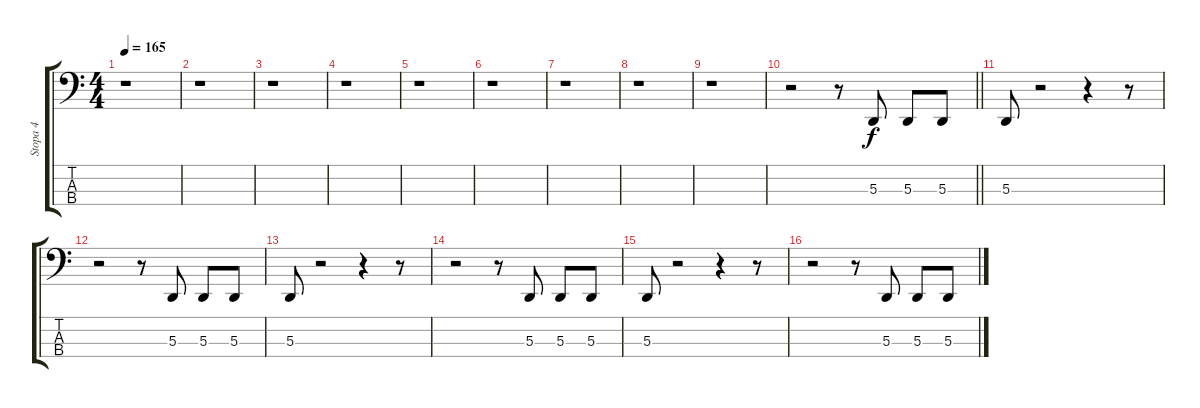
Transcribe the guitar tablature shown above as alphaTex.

\track ("Stopa 4" "Stopa 4") {instrument lead8bassandlead}
\staff {score tabs}
\tuning (G2 D2 A1 E1) {hide}
\ts (4 4)
\tempo 165
\clef f4
\ks c
r.1{dy f} |
r.1 |
r.1 |
r.1 |
r.1 |
r.1 |
r.1 |
r.1 |
r.1 |
\barLineRight lightlight
r.2 r.8 5.3.8 5.3.8 5.3.8 |
\section ("" "")
5.3.8 r.2 r.4 r.8 |
r.2 r.8 5.3.8 5.3.8 5.3.8 |
5.3.8 r.2 r.4 r.8 |
r.2 r.8 5.3.8 5.3.8 5.3.8 |
5.3.8 r.2 r.4 r.8 |
r.2 r.8 5.3.8 5.3.8 5.3.8
